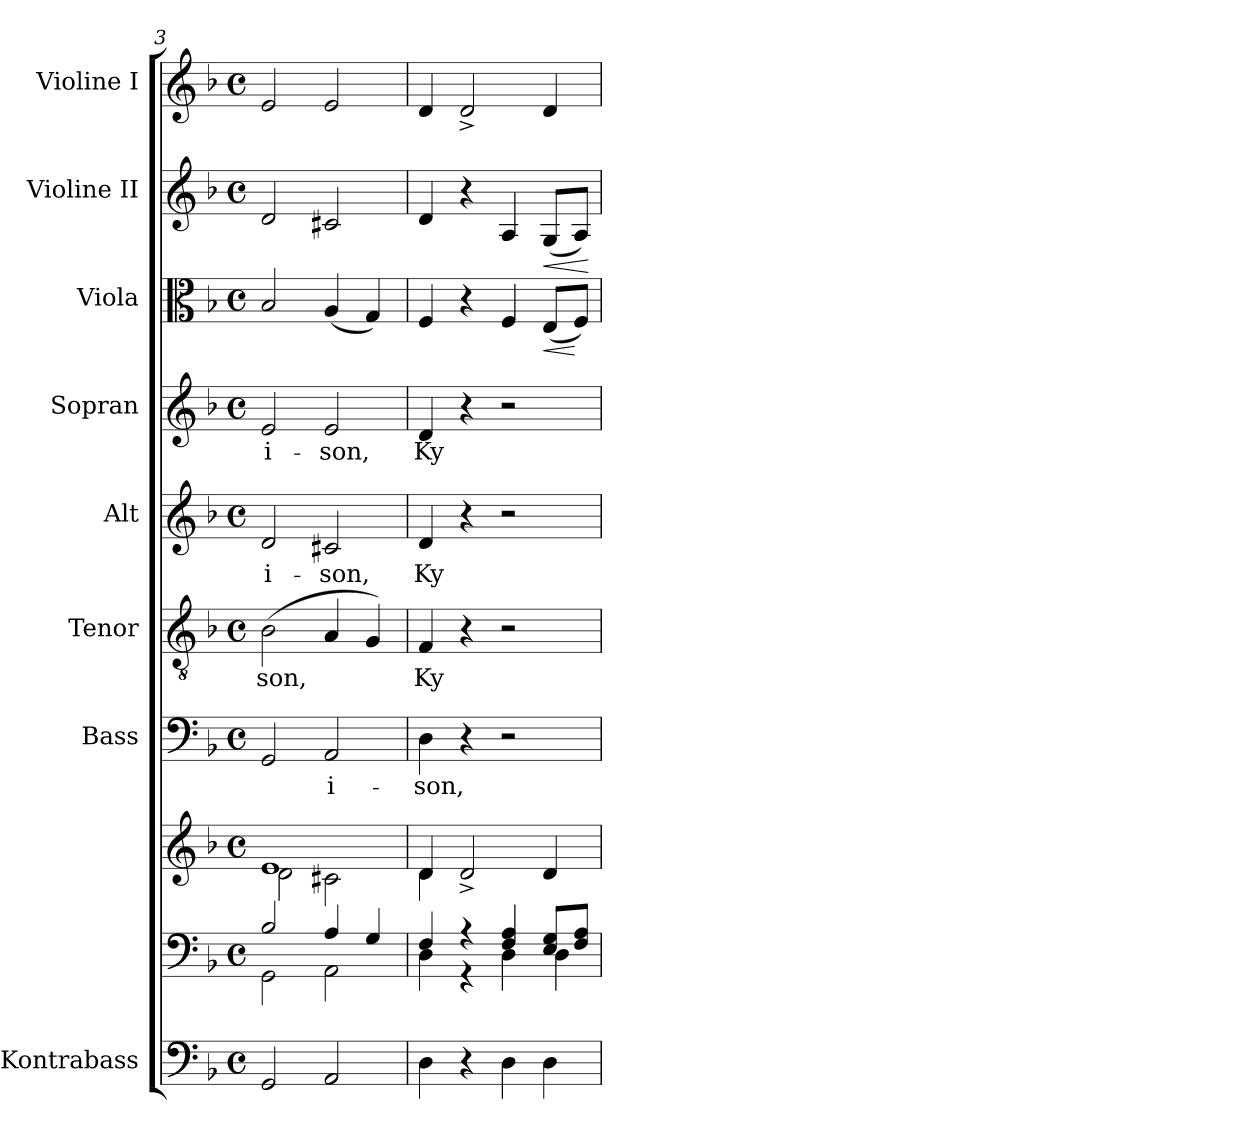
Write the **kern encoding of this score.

**kern	**kern	**kern	**kern	**text	**kern	**text	**kern	**text	**kern	**text	**kern	**dynam	**kern	**dynam	**kern
*part9	*part8	*part8	*part7	*part7	*part6	*part6	*part5	*part5	*part4	*part4	*part3	*part3	*part2	*part2	*part1
*staff10	*staff9	*staff8	*staff7	*staff7	*staff6	*staff6	*staff5	*staff5	*staff4	*staff4	*staff3	*staff3	*staff2	*staff2	*staff1
*I"Kontrabass	*	*	*I"Bass	*	*I"Tenor	*	*I"Alt	*	*I"Sopran	*	*I"Viola	*	*I"Violine II	*	*I"Violine I
*I'Kb.	*	*	*I'B.	*	*I'T.	*	*I'A.	*	*I'S.	*	*I'Vla.	*	*I'Vl. II	*	*I'Vl. I
*clefF4	*clefF4	*clefG2	*clefF4	*	*clefGv2	*	*clefG2	*	*clefG2	*	*clefC3	*	*clefG2	*	*clefG2
*ITrd7c12	*	*	*	*	*	*	*	*	*	*	*	*	*	*	*
*k[b-]	*k[b-]	*k[b-]	*k[b-]	*	*k[b-]	*	*k[b-]	*	*k[b-]	*	*k[b-]	*	*k[b-]	*	*k[b-]
*F:	*F:	*F:	*F:	*	*F:	*	*F:	*	*F:	*	*F:	*	*F:	*	*F:
*M4/4	*M4/4	*M4/4	*M4/4	*	*M4/4	*	*M4/4	*	*M4/4	*	*M4/4	*	*M4/4	*	*M4/4
*met(c)	*met(c)	*met(c)	*met(c)	*	*met(c)	*	*met(c)	*	*met(c)	*	*met(c)	*	*met(c)	*	*met(c)
=3	=3	=3	=3	=3	=3	=3	=3	=3	=3	=3	=3	=3	=3	=3	=3
*	*^	*^	*	*	*	*	*	*	*	*	*	*	*	*	*
!	!	!	!	!	!	!	!	!LO:LY:b	!	!LO:LY:b	!	!LO:LY:b	!	!	!	!	!
2GGG/	2B-/	2GG\	1e	2d\	2GG/	.	(>2B-\	-son,	2d/	-i-	2e/	-i-	2B-/	.	2d/	.	2e/
!	!	!	!	!	!	!LO:LY:b	!	!	!	!LO:LY:b	!	!LO:LY:b	!	!	!	!	!
2AAA/	4A/	2AA\	.	2c#X\	2AA/	-i-	4A/	.	2c#X/	-son,	2e/	-son,	(<4A/	.	2c#X/	.	2e/
.	4G/	.	.	.	.	.	4G/)	.	.	.	.	.	4G/)	.	.	.	.
=4	=4	=4	=4	=4	=4	=4	=4	=4	=4	=4	=4	=4	=4	=4	=4	=4	=4
!	!	!	!	!	!	!LO:LY:b	!	!LO:LY:b	!	!LO:LY:b	!	!LO:LY:b	!	!	!	!	!
4DD\	4F/	4D\	4d/	4d\	4D\	-son,	4F/	Ky-	4d/	Ky-	4d/	Ky-	4F/	.	4d/	.	4d/
4r	4r	4r	2d^</	2.ryy	4r	.	4r	.	4r	.	4r	.	4r	.	4r	.	2d^</
4DD\	4F/ 4A/	4D\	.	.	2r	.	2r	.	2r	.	2r	.	4F/	.	4A/	.	.
!	!	!	!	!	!	!	!	!	!	!	!	!	!	!LO:HP:b	!	!LO:HP:b	!
4DD\	8E/ 8G/L	4D\	4d/	.	.	.	.	.	.	.	.	.	(<8E/L	<	(<8G/L	<	4d/
.	8F/ 8A/J	.	.	.	.	.	.	.	.	.	.	.	8F/J)	[	8A/J)	.	.
*	*v	*v	*	*	*	*	*	*	*	*	*	*	*	*	*	*	*
*	*	*v	*v	*	*	*	*	*	*	*	*	*	*	*	*	*
.	.	.	.	.	.	.	.	.	.	.	.	.	.	[	.
=	=	=	=	=	=	=	=	=	=	=	=	=	=	=	=
*-	*-	*-	*-	*-	*-	*-	*-	*-	*-	*-	*-	*-	*-	*-	*-
